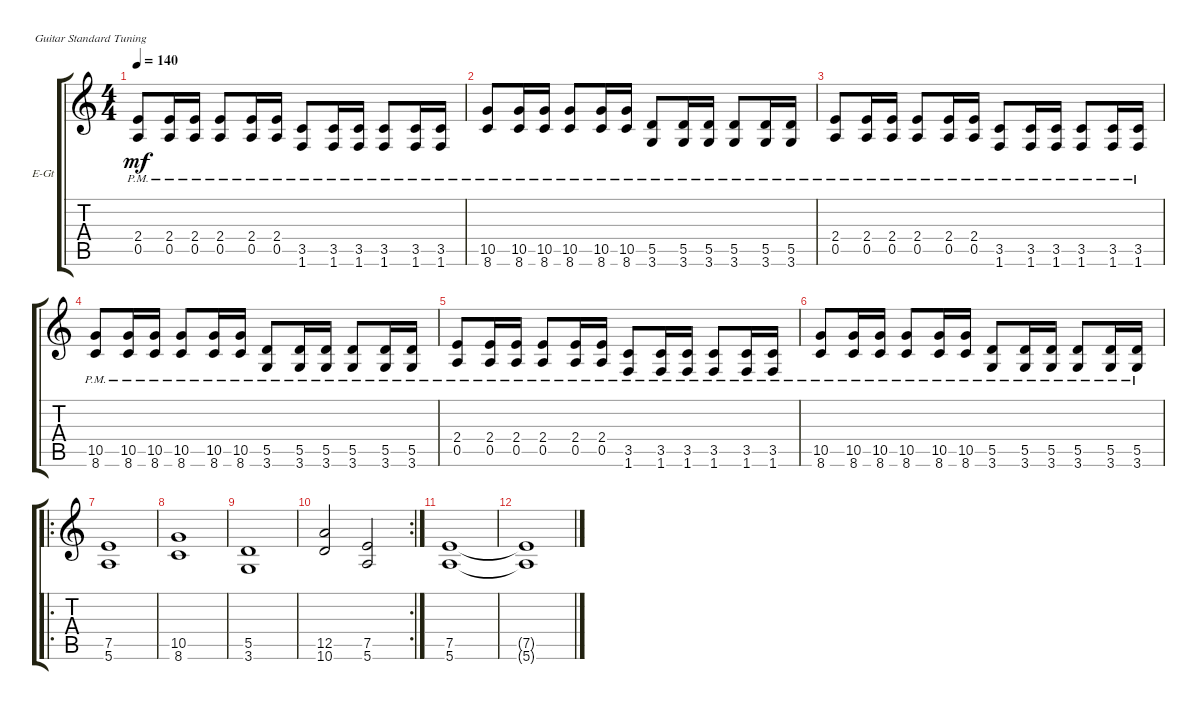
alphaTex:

\bracketExtendMode groupsimilarinstruments
\firstSystemTrackNameOrientation horizontal
\otherSystemsTrackNameOrientation horizontal
\track ("РИТМ" "E-Gt") {solo instrument distortionguitar}
\staff {score tabs}
\tuning (E4 B3 G3 D3 A2 E2)
\ts (4 4)
\tempo 140
\clef g2
\ks c
(0.5{pm} 2.4{pm}).8{dy mf} (0.5{pm} 2.4{pm}).16 (0.5{pm} 2.4{pm}).16 (0.5{pm} 2.4{pm}).8 (0.5{pm} 2.4{pm}).16 (0.5{pm} 2.4{pm}).16 (1.6{pm} 3.5{pm}).8 (1.6{pm} 3.5{pm}).16 (1.6{pm} 3.5{pm}).16 (1.6{pm} 3.5{pm}).8 (1.6{pm} 3.5{pm}).16 (1.6{pm} 3.5{pm}).16 |
(8.6{pm} 10.5{pm}).8 (8.6{pm} 10.5{pm}).16 (8.6{pm} 10.5{pm}).16 (8.6{pm} 10.5{pm}).8 (8.6{pm} 10.5{pm}).16 (8.6{pm} 10.5{pm}).16 (3.6{pm} 5.5{pm}).8 (3.6{pm} 5.5{pm}).16 (3.6{pm} 5.5{pm}).16 (3.6{pm} 5.5{pm}).8 (3.6{pm} 5.5{pm}).16 (3.6{pm} 5.5{pm}).16 |
(0.5{pm} 2.4{pm}).8 (0.5{pm} 2.4{pm}).16 (0.5{pm} 2.4{pm}).16 (0.5{pm} 2.4{pm}).8 (0.5{pm} 2.4{pm}).16 (0.5{pm} 2.4{pm}).16 (1.6{pm} 3.5{pm}).8 (1.6{pm} 3.5{pm}).16 (1.6{pm} 3.5{pm}).16 (1.6{pm} 3.5{pm}).8 (1.6{pm} 3.5{pm}).16 (1.6{pm} 3.5{pm}).16 |
(8.6{pm} 10.5{pm}).8 (8.6{pm} 10.5{pm}).16 (8.6{pm} 10.5{pm}).16 (8.6{pm} 10.5{pm}).8 (8.6{pm} 10.5{pm}).16 (8.6{pm} 10.5{pm}).16 (3.6{pm} 5.5{pm}).8 (3.6{pm} 5.5{pm}).16 (3.6{pm} 5.5{pm}).16 (3.6{pm} 5.5{pm}).8 (3.6{pm} 5.5{pm}).16 (3.6{pm} 5.5{pm}).16 |
(0.5{pm} 2.4{pm}).8 (0.5{pm} 2.4{pm}).16 (0.5{pm} 2.4{pm}).16 (0.5{pm} 2.4{pm}).8 (0.5{pm} 2.4{pm}).16 (0.5{pm} 2.4{pm}).16 (1.6{pm} 3.5{pm}).8 (1.6{pm} 3.5{pm}).16 (1.6{pm} 3.5{pm}).16 (1.6{pm} 3.5{pm}).8 (1.6{pm} 3.5{pm}).16 (1.6{pm} 3.5{pm}).16 |
(8.6{pm} 10.5{pm}).8 (8.6{pm} 10.5{pm}).16 (8.6{pm} 10.5{pm}).16 (8.6{pm} 10.5{pm}).8 (8.6{pm} 10.5{pm}).16 (8.6{pm} 10.5{pm}).16 (3.6{pm} 5.5{pm}).8 (3.6{pm} 5.5{pm}).16 (3.6{pm} 5.5{pm}).16 (3.6{pm} 5.5{pm}).8 (3.6{pm} 5.5{pm}).16 (3.6{pm} 5.5{pm}).16 |
\ro
(5.6 7.5).1 |
(8.6 10.5).1 |
(3.6 5.5).1 |
\rc 2
(10.6 12.5).2 (5.6 7.5).2 |
(5.6 7.5).1 |
(7.5{t} 5.6{t}).1
